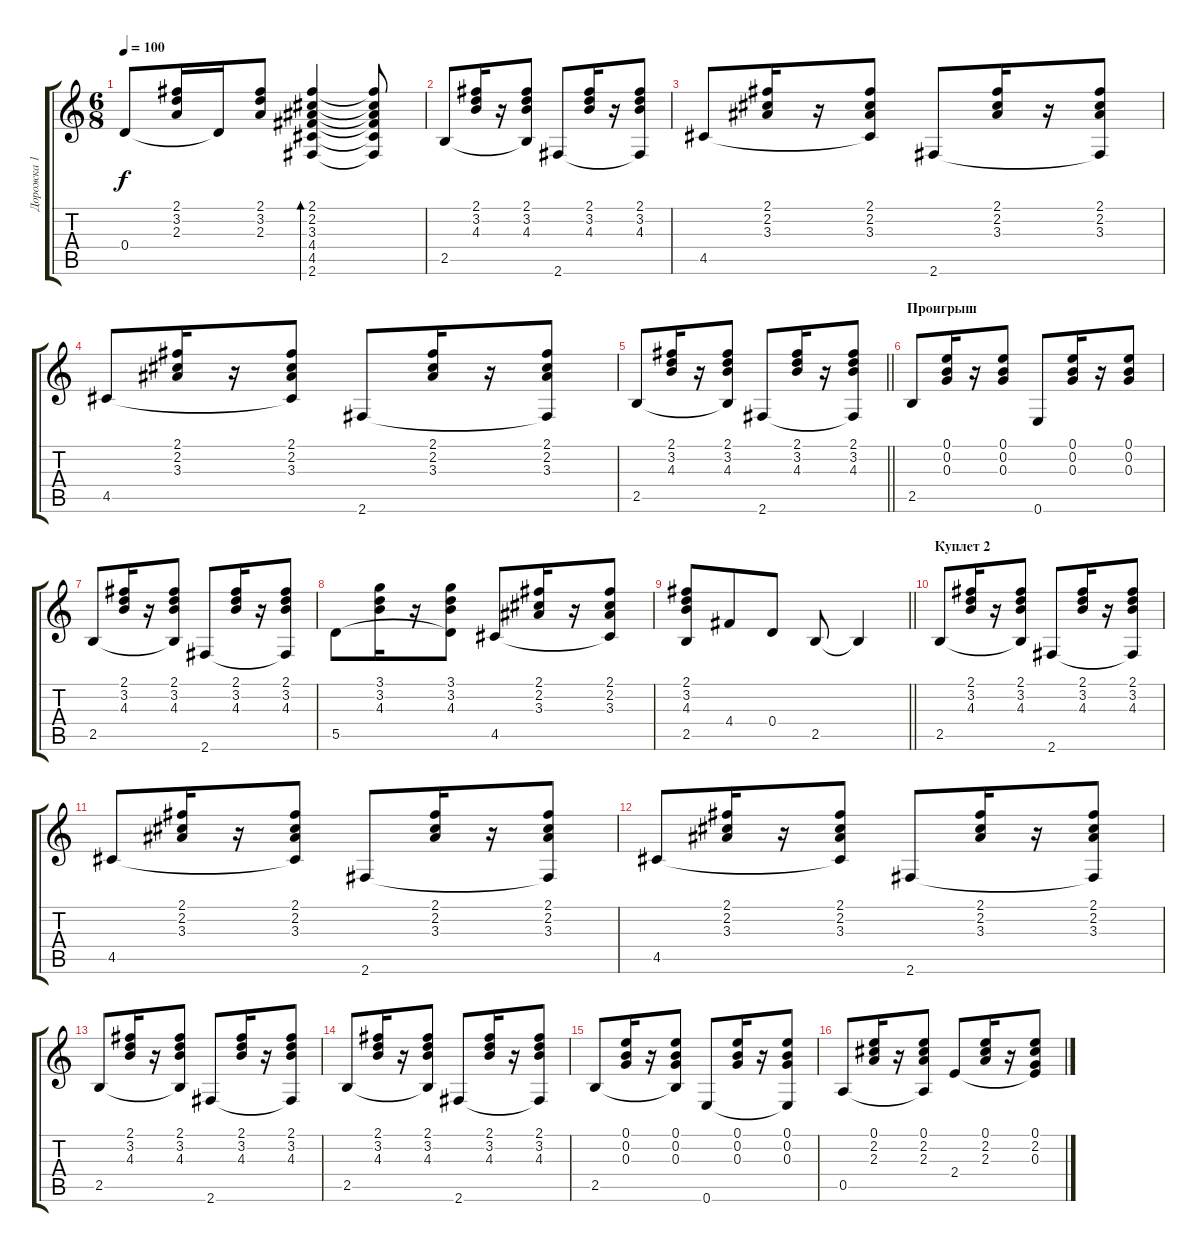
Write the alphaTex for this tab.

\track ("Дорожка 1" "Дорожка 1") {instrument acousticguitarnylon}
\staff {score tabs}
\tuning (E4 B3 G3 D3 A2 E2) {hide}
\ts (6 8)
\tempo 100
\clef g2
\ks c
0.4.8{dy f} (2.1 3.2 2.3).16 0.4{t}.16 (2.1 3.2 2.3).8 (2.1 2.2 3.3 4.4 4.5 2.6).4{bd 120} (2.1{t} 2.2{t} 3.3{t} 4.4{t} 4.5{t} 2.6{t}).8 |
2.5.8 (2.1 3.2 4.3).16 r.16 (2.1 3.2 4.3 2.5{t}).8 2.6.8 (2.1 3.2 4.3).16 r.16 (2.1 3.2 4.3 2.6{t}).8 |
4.5.8 (2.1 2.2 3.3).16 r.16 (2.1 2.2 3.3 4.5{t}).8 2.6.8 (2.1 2.2 3.3).16 r.16 (2.1 2.2 3.3 2.6{t}).8 |
4.5.8 (2.1 2.2 3.3).16 r.16 (2.1 2.2 3.3 4.5{t}).8 2.6.8 (2.1 2.2 3.3).16 r.16 (2.1 2.2 3.3 2.6{t}).8 |
\barLineRight lightlight
2.5.8 (2.1 3.2 4.3).16 r.16 (2.1 3.2 4.3 2.5{t}).8 2.6.8 (2.1 3.2 4.3).16 r.16 (2.1 3.2 4.3 2.6{t}).8 |
\section ("" "Проигрыш")
2.5.8 (0.1 0.2 0.3).16 r.16 (0.1 0.2 0.3).8 0.6.8 (0.1 0.2 0.3).16 r.16 (0.1 0.2 0.3).8 |
2.5.8 (2.1 3.2 4.3).16 r.16 (2.1 3.2 4.3 2.5{t}).8 2.6.8 (2.1 3.2 4.3).16 r.16 (2.1 3.2 4.3 2.6{t}).8 |
5.5.8 (3.1 3.2 4.3).16 r.16 (3.1 3.2 4.3 5.5{t}).8 4.5.8 (2.1 2.2 3.3).16 r.16 (2.1 2.2 3.3 4.5{t}).8 |
\barLineRight lightlight
(2.1 3.2 4.3 2.5).8 4.4.8 0.4.8 2.5.8 2.5{t}.4 |
\section ("" "Куплет 2")
2.5.8 (2.1 3.2 4.3).16 r.16 (2.1 3.2 4.3 2.5{t}).8 2.6.8 (2.1 3.2 4.3).16 r.16 (2.1 3.2 4.3 2.6{t}).8 |
4.5.8 (2.1 2.2 3.3).16 r.16 (2.1 2.2 3.3 4.5{t}).8 2.6.8 (2.1 2.2 3.3).16 r.16 (2.1 2.2 3.3 2.6{t}).8 |
4.5.8 (2.1 2.2 3.3).16 r.16 (2.1 2.2 3.3 4.5{t}).8 2.6.8 (2.1 2.2 3.3).16 r.16 (2.1 2.2 3.3 2.6{t}).8 |
2.5.8 (2.1 3.2 4.3).16 r.16 (2.1 3.2 4.3 2.5{t}).8 2.6.8 (2.1 3.2 4.3).16 r.16 (2.1 3.2 4.3 2.6{t}).8 |
2.5.8 (2.1 3.2 4.3).16 r.16 (2.1 3.2 4.3 2.5{t}).8 2.6.8 (2.1 3.2 4.3).16 r.16 (2.1 3.2 4.3 2.6{t}).8 |
2.5.8 (0.1 0.2 0.3).16 r.16 (0.1 0.2 0.3 2.5{t}).8 0.6.8 (0.1 0.2 0.3).16 r.16 (0.1 0.2 0.3 0.6{t}).8 |
0.5.8 (0.1 2.2 2.3).16 r.16 (0.1 2.2 2.3 0.5{t}).8 2.4.8 (0.1 2.2 2.3).16 r.16 (0.1 2.2 0.3 2.4{t}).8
